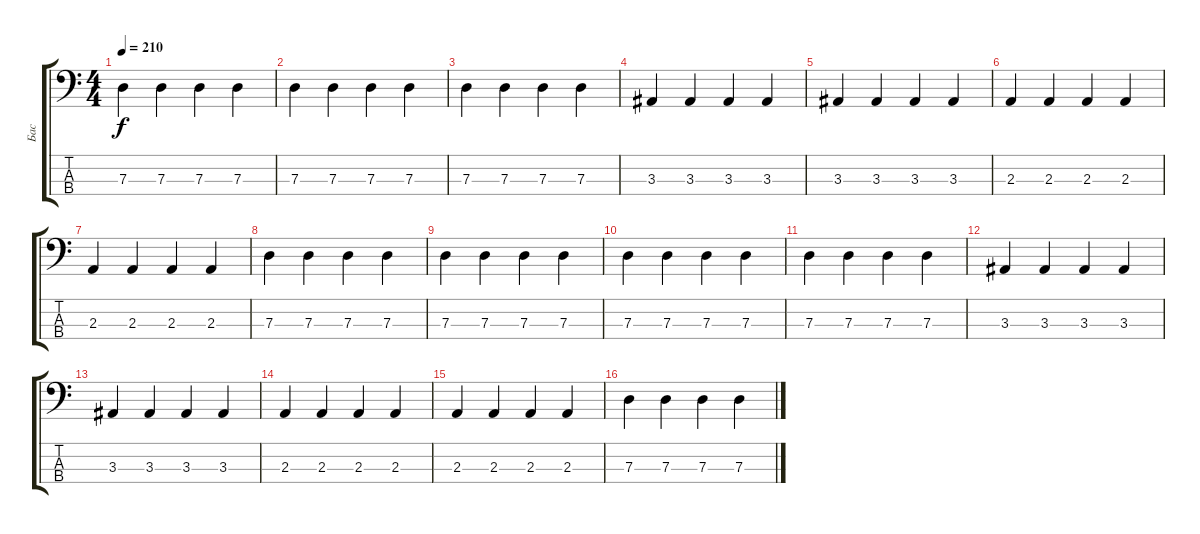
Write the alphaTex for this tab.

\track ("Бас" "Бас") {instrument electricbasspick}
\staff {score tabs}
\tuning (F2 C2 G1 C1) {hide}
\ts (4 4)
\tempo 210
\clef f4
\ks c
7.3.4{dy f} 7.3.4 7.3.4 7.3.4 |
7.3.4 7.3.4 7.3.4 7.3.4 |
7.3.4 7.3.4 7.3.4 7.3.4 |
3.3.4 3.3.4 3.3.4 3.3.4 |
3.3.4 3.3.4 3.3.4 3.3.4 |
2.3.4 2.3.4 2.3.4 2.3.4 |
2.3.4 2.3.4 2.3.4 2.3.4 |
7.3.4 7.3.4 7.3.4 7.3.4 |
7.3.4 7.3.4 7.3.4 7.3.4 |
7.3.4 7.3.4 7.3.4 7.3.4 |
7.3.4 7.3.4 7.3.4 7.3.4 |
3.3.4 3.3.4 3.3.4 3.3.4 |
3.3.4 3.3.4 3.3.4 3.3.4 |
2.3.4 2.3.4 2.3.4 2.3.4 |
2.3.4 2.3.4 2.3.4 2.3.4 |
7.3.4 7.3.4 7.3.4 7.3.4
